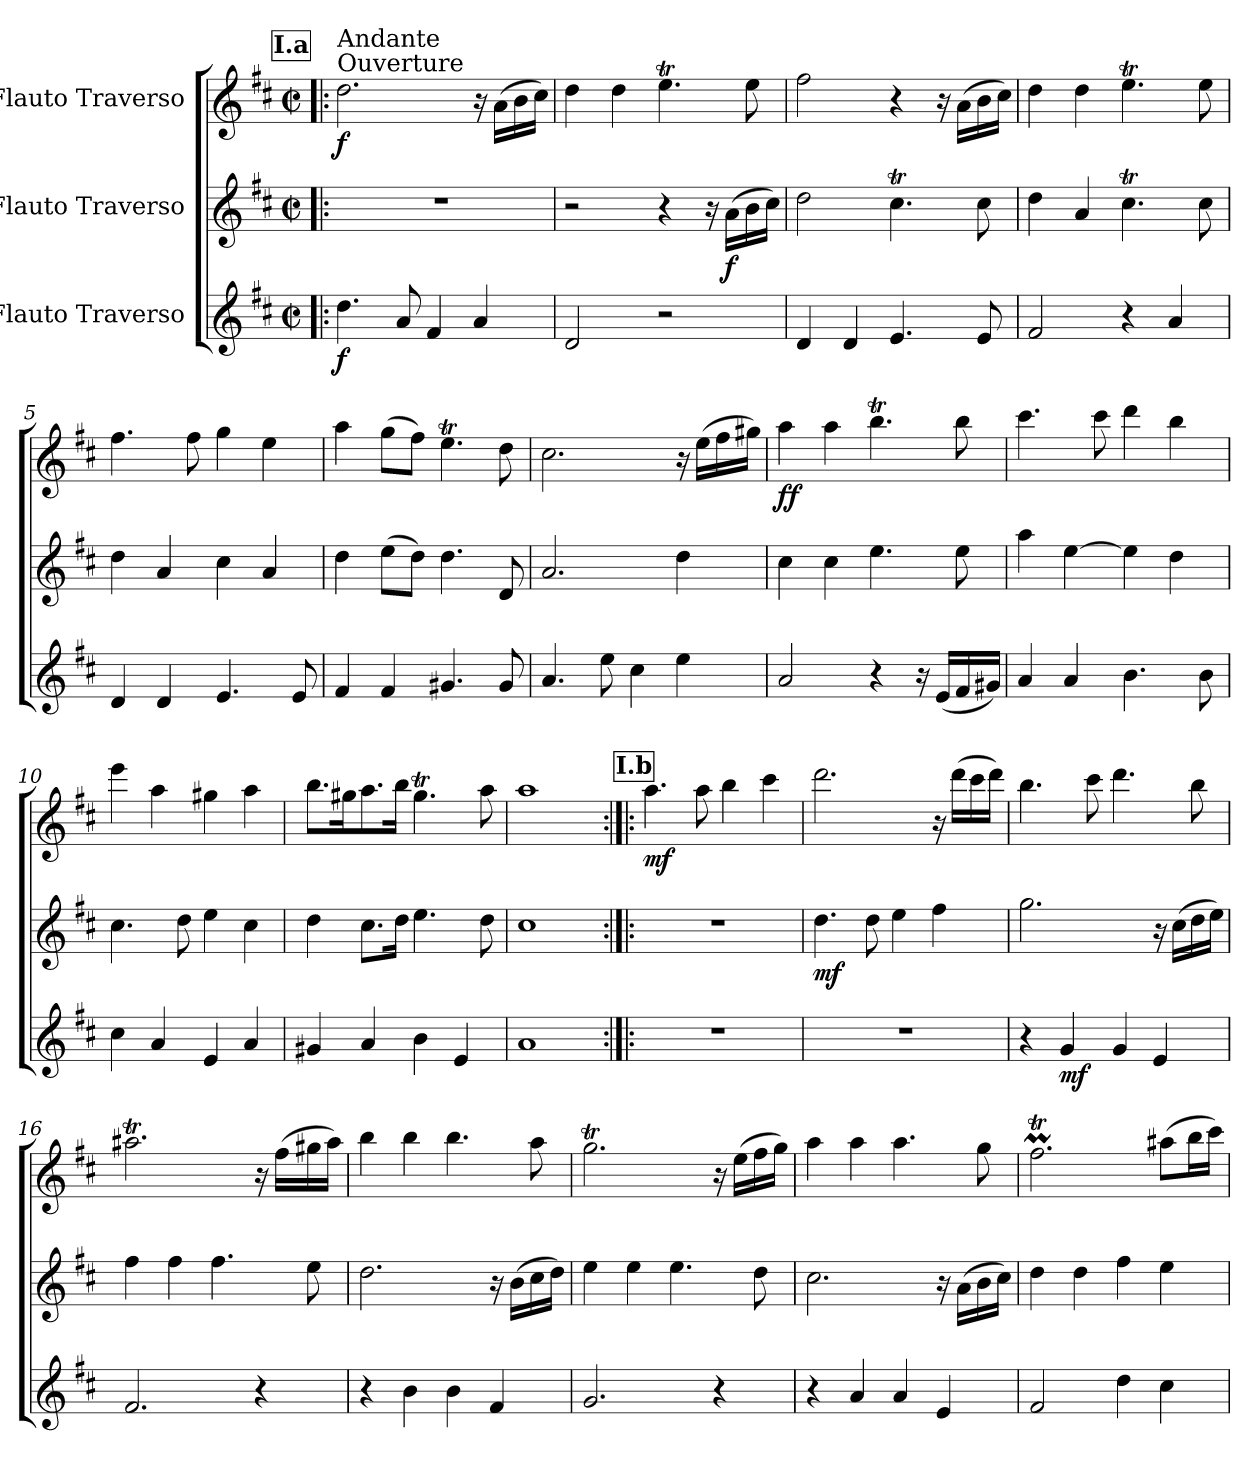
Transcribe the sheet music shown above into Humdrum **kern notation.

**kern	**dynam	**kern	**dynam	**kern	**dynam
*part3	*part3	*part2	*part2	*part1	*part1
*staff3	*staff3	*staff2	*staff2	*staff1	*staff1
*I"Flauto Traverso	*	*I"Flauto Traverso	*	*I"Flauto Traverso	*
*clefG2	*	*clefG2	*	*clefG2	*
*k[f#c#]	*	*k[f#c#]	*	*k[f#c#]	*
*M2/2	*	*M2/2	*	*M2/2	*
*met(c|)	*	*met(c|)	*	*met(c|)	*
*MM120	*	*MM120	*	*MM120	*
!!LO:REH:place=s1:a:fs=12:t=I.a
=1!|:	=1!|:	=1!|:	=1!|:	=1!|:	=1!|:
!	!	!	!	!LO:TX:t=Ouverture	!
!	!	!	!	!LO:TX:a:t=Andante	!
!	!LO:DY:b	!	!	!	!LO:DY:b
4.dd\	f	1r	.	2.dd\	f
8a/	.	.	.	.	.
4f#/	.	.	.	.	.
4a/	.	.	.	16r	.
.	.	.	.	(>16a\LL	.
.	.	.	.	16b\	.
.	.	.	.	16cc#\JJ)	.
=2	=2	=2	=2	=2	=2
2d/	.	2r	.	4dd\	.
.	.	.	.	4dd\	.
2r	.	4r	.	4.eeT\	.
.	.	16r	.	.	.
!	!	!	!LO:DY:b	!	!
.	.	(>16a\LL	f	.	.
.	.	16b\	.	8ee\	.
.	.	16cc#\JJ)	.	.	.
=3	=3	=3	=3	=3	=3
4d/	.	2dd\	.	2ff#\	.
4d/	.	.	.	.	.
4.e/	.	4.cc#t\	.	4r	.
.	.	.	.	16r	.
.	.	.	.	(>16a\LL	.
8e/	.	8cc#\	.	16b\	.
.	.	.	.	16cc#\JJ)	.
=4	=4	=4	=4	=4	=4
2f#/	.	4dd\	.	4dd\	.
.	.	4a/	.	4dd\	.
4r	.	4.cc#t\	.	4.eeT\	.
4a/	.	.	.	.	.
.	.	8cc#\	.	8ee\	.
=5	=5	=5	=5	=5	=5
4d/	.	4dd\	.	4.ff#\	.
4d/	.	4a/	.	.	.
.	.	.	.	8ff#\	.
4.e/	.	4cc#\	.	4gg\	.
.	.	4a/	.	4ee\	.
8e/	.	.	.	.	.
=6	=6	=6	=6	=6	=6
4f#/	.	4dd\	.	4aa\	.
4f#/	.	(>8ee\L	.	(>8gg\L	.
.	.	8dd\J)	.	8ff#\J)	.
4.g#X/	.	4.dd\	.	4.eeT\	.
8g#/	.	8d/	.	8dd\	.
!!LO:LB:g=z
=7	=7	=7	=7	=7	=7
4.a/	.	2.a/	.	2.cc#\	.
8ee\	.	.	.	.	.
4cc#\	.	.	.	.	.
4ee\	.	4dd\	.	16r	.
.	.	.	.	(>16ee\LL	.
.	.	.	.	16ff#\	.
.	.	.	.	16gg#X\JJ)	.
=8	=8	=8	=8	=8	=8
!	!	!	!	!	!LO:DY:b
2a/	.	4cc#\	.	4aa\	ff
.	.	4cc#\	.	4aa\	.
4r	.	4.ee\	.	4.bbT\	.
16r	.	.	.	.	.
(<16e/LL	.	.	.	.	.
16f#/	.	8ee\	.	8bb\	.
16g#X/JJ)	.	.	.	.	.
=9	=9	=9	=9	=9	=9
4a/	.	4aa\	.	4.ccc#\	.
4a/	.	[4ee\	.	.	.
.	.	.	.	8ccc#\	.
4.b\	.	4ee\]	.	4ddd\	.
.	.	4dd\	.	4bb\	.
8b\	.	.	.	.	.
=10	=10	=10	=10	=10	=10
4cc#\	.	4.cc#\	.	4eee\	.
4a/	.	.	.	4aa\	.
.	.	8dd\	.	.	.
4e/	.	4ee\	.	4gg#X\	.
4a/	.	4cc#\	.	4aa\	.
=11	=11	=11	=11	=11	=11
4g#X/	.	4dd\	.	8.bb\L	.
.	.	.	.	16gg#X\K	.
4a/	.	8.cc#\L	.	8.aa\	.
.	.	16dd\Jk	.	16bb\Jk	.
4b\	.	4.ee\	.	4.gg#t\	.
4e/	.	.	.	.	.
.	.	8dd\	.	8aa\	.
=12	=12	=12	=12	=12	=12
1a	.	1cc#	.	1aa	.
!!LO:LB:g=z
!!LO:REH:place=s1:a:fs=12:t=I.b
=13:|!|:	=13:|!|:	=13:|!|:	=13:|!|:	=13:|!|:	=13:|!|:
!	!	!	!	!	!LO:DY:b
1r	.	1r	.	4.aa\	mf
.	.	.	.	8aa\	.
.	.	.	.	4bb\	.
.	.	.	.	4ccc#\	.
=14	=14	=14	=14	=14	=14
!	!	!	!LO:DY:b	!	!
1r	.	4.dd\	mf	2.ddd\	.
.	.	8dd\	.	.	.
.	.	4ee\	.	.	.
.	.	4ff#\	.	16r	.
.	.	.	.	(>16ddd\LL	.
.	.	.	.	16ccc#\	.
.	.	.	.	16ddd\JJ)	.
=15	=15	=15	=15	=15	=15
4r	.	2.gg\	.	4.bb\	.
!	!LO:DY:b	!	!	!	!
4g/	mf	.	.	.	.
.	.	.	.	8ccc#\	.
4g/	.	.	.	4.ddd\	.
4e/	.	16r	.	.	.
.	.	(>16cc#\LL	.	.	.
.	.	16dd\	.	8bb\	.
.	.	16ee\JJ)	.	.	.
=16	=16	=16	=16	=16	=16
2.f#/	.	4ff#\	.	2.aa#Xt\	.
.	.	4ff#\	.	.	.
.	.	4.ff#\	.	.	.
4r	.	.	.	16r	.
.	.	.	.	(>16ff#\LL	.
.	.	8ee\	.	16gg#X\	.
.	.	.	.	16aa#\JJ)	.
=17	=17	=17	=17	=17	=17
4r	.	2.dd\	.	4bb\	.
4b\	.	.	.	4bb\	.
4b\	.	.	.	4.bb\	.
4f#/	.	16r	.	.	.
.	.	(>16b\LL	.	.	.
.	.	16cc#\	.	8aa\	.
.	.	16dd\JJ)	.	.	.
=18	=18	=18	=18	=18	=18
2.g/	.	4ee\	.	2.ggT\	.
.	.	4ee\	.	.	.
.	.	4.ee\	.	.	.
4r	.	.	.	16r	.
.	.	.	.	(>16ee\LL	.
.	.	8dd\	.	16ff#\	.
.	.	.	.	16gg\JJ)	.
=19	=19	=19	=19	=19	=19
4r	.	2.cc#\	.	4aa\	.
4a/	.	.	.	4aa\	.
4a/	.	.	.	4.aa\	.
4e/	.	16r	.	.	.
.	.	(>16a\LL	.	.	.
.	.	16b\	.	8gg\	.
.	.	16cc#\JJ)	.	.	.
!!LO:LB:g=z
=20	=20	=20	=20	=20	=20
2f#/	.	4dd\	.	2.ff#tm\	.
.	.	4dd\	.	.	.
4dd\	.	4ff#\	.	.	.
4cc#\	.	4ee\	.	(>8aa#X\L	.
.	.	.	.	16bb\L	.
.	.	.	.	16ccc#\JJ)	.
=	=	=	=	=	=
*-	*-	*-	*-	*-	*-
